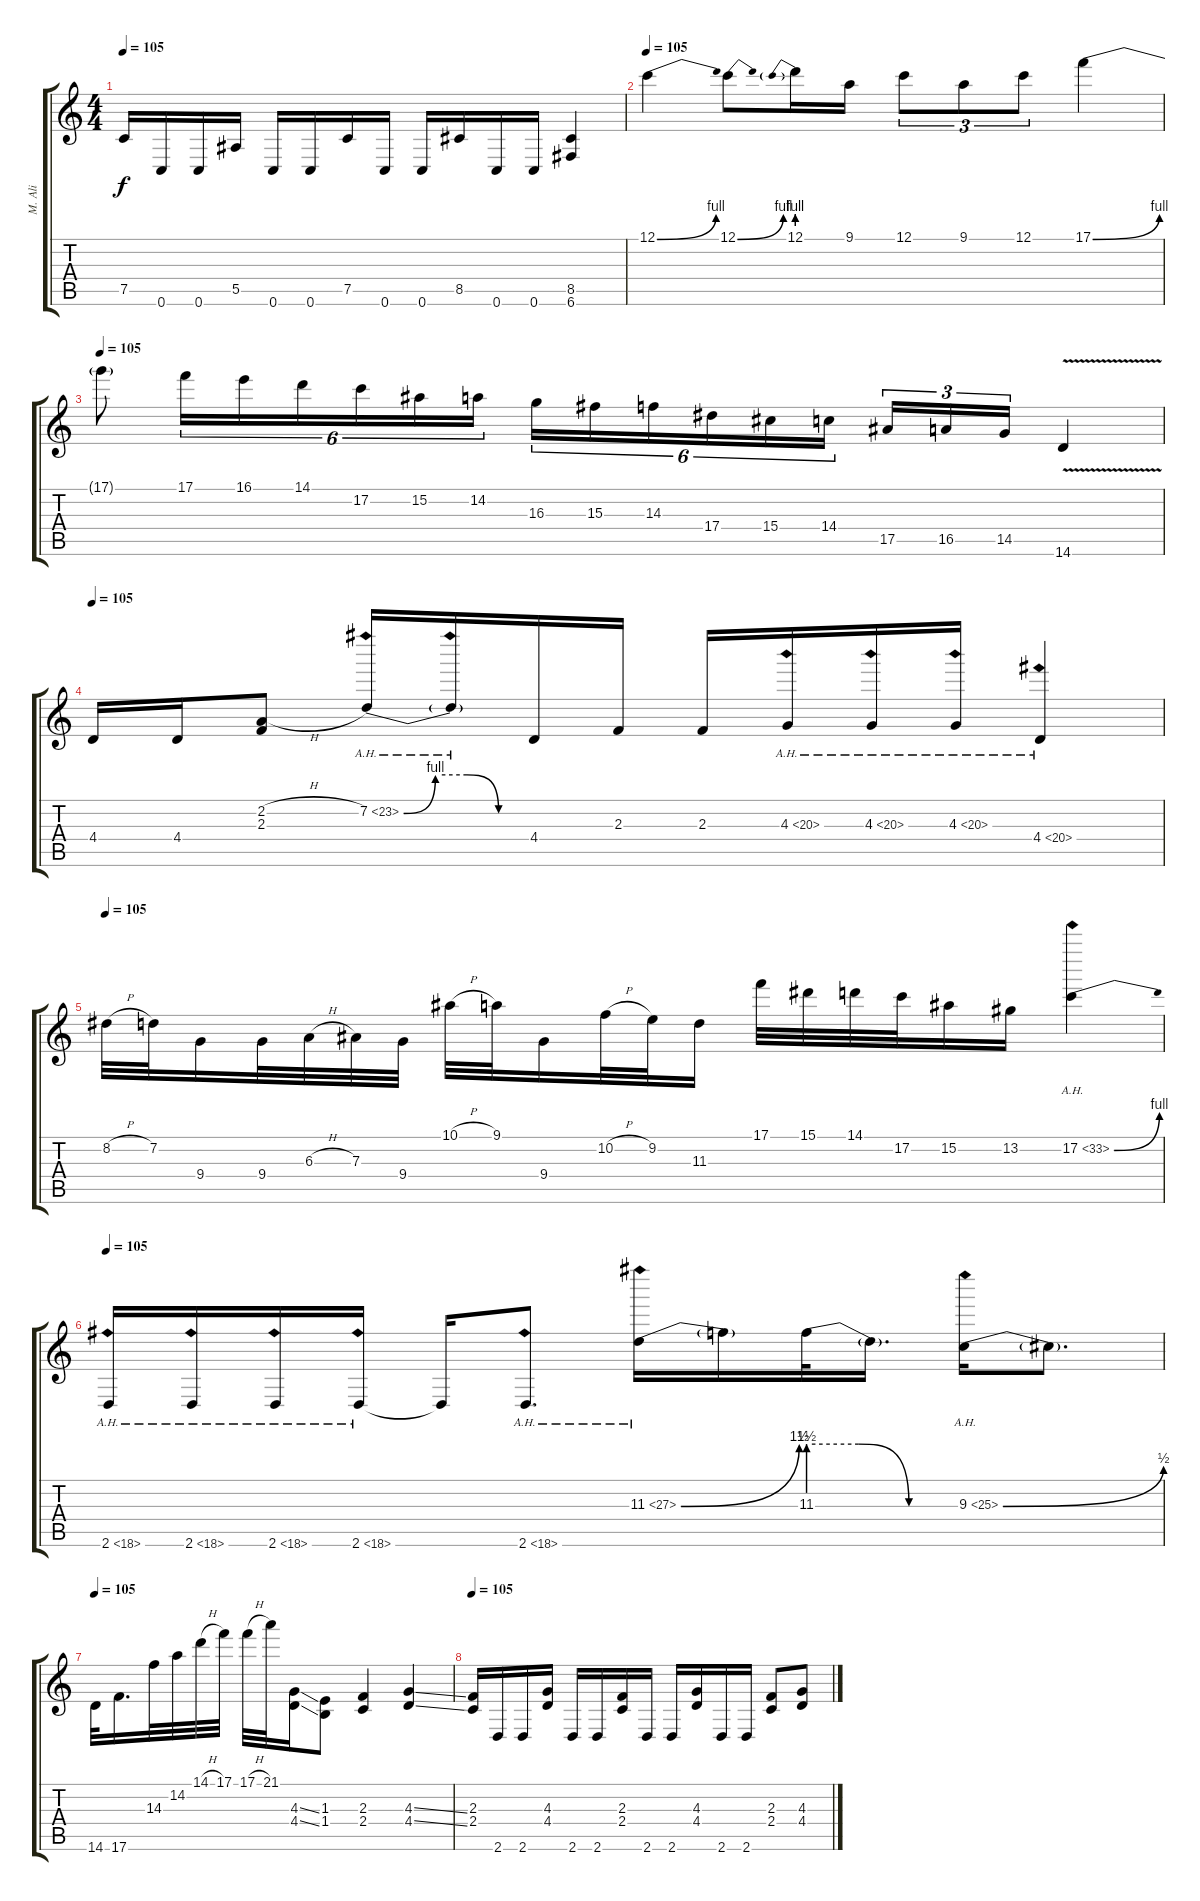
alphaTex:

\track ("M. Ali" "M. Ali") {instrument distortionguitar}
\staff {score tabs}
\tuning (C4 G3 Eb3 Bb2 F2 C2) {hide}
\ts (4 4)
\tempo 105
\clef g2
\ks c
7.5.16{dy f} 0.6.16 0.6.16 5.5.16 0.6.16 0.6.16 7.5.16 0.6.16 0.6.16 8.5.16 0.6.16 0.6.16 (8.5 6.6).4 |
\tempo 105
12.1{be (bend 0 0 60 4)}.4 12.1{be (bend 0 0 60 4)}.8 12.1{be (prebend 0 4 60 4)}.16 9.1.16 12.1.8{tu (3 2)} 9.1.8{tu (3 2)} 12.1.8{tu (3 2)} 17.1{be (bend 0 0 60 4)}.4 |
\tempo 105
17.1{t}.8 17.1.16{tu (6 4)} 16.1.16{tu (6 4)} 14.1.16{tu (6 4)} 17.2.16{tu (6 4)} 15.2.16{tu (6 4)} 14.2.16{tu (6 4) beam splitsecondary} 16.3.16{tu (6 4)} 15.3.16{tu (6 4)} 14.3.16{tu (6 4)} 17.4.16{tu (6 4)} 15.4.16{tu (6 4)} 14.4.16{tu (6 4) beam splitsecondary} 17.5.16{tu (3 2)} 16.5.16{tu (3 2)} 14.5.16{tu (3 2)} 14.6{v}.4 |
\tempo 105
4.4.16 4.4.16 (2.2{h} 2.3).8 7.2{be (custom 0 0 15 4 30 4 45 0 60 0) ah 16}.16 7.2{ah 16 t}.16 4.4.16 2.3.16 2.3.16 4.3{ah 16}.16 4.3{ah 16}.16 4.3{ah 16}.16 4.4{ah 16}.4 |
\tempo 105
8.2{h}.32 7.2.32 9.4.16 9.4.32 6.3{h}.32 7.3.32 9.4.32 10.1{h}.32 9.1.32 9.4.16 10.2{h}.32 9.2.32 11.3.16 17.1.32 15.1.32 14.1.32 17.2.32 15.2.16 13.2.16 17.2{be (bend 0 0 60 4) ah 16}.4 |
\tempo 105
2.6{ah 16}.16 2.6{ah 16}.16 2.6{ah 16}.16 2.6{ah 16}.16 2.6{t}.16 2.6{ah 16}.8{d} 11.3{be (bend 0 0 60 6) ah 16}.16 11.3{t}.16 11.3{be (custom 0 6 20 6 40 0 60 0)}.32 11.3{t}.16{d} 9.3{be (bend 0 0 60 2) ah 16}.16 9.3{t}.8{d} |
\tempo 105
14.6.32 17.6.16{d} 14.3.32 14.2.32 14.1{h}.32 17.1.32 17.1{h}.32 21.1.32 (4.3{ss} 4.4{ss}).16 (1.3 1.4).8 (2.3 2.4).4 (4.3{ss} 4.4{ss}).4 |
\tempo 105
(2.3 2.4).16 2.6.16 2.6.16 (4.3 4.4).16 2.6.16 2.6.16 (2.3 2.4).16 2.6.16 2.6.16 (4.3 4.4).16 2.6.16 2.6.16 (2.3 2.4).8 (4.3 4.4).8
